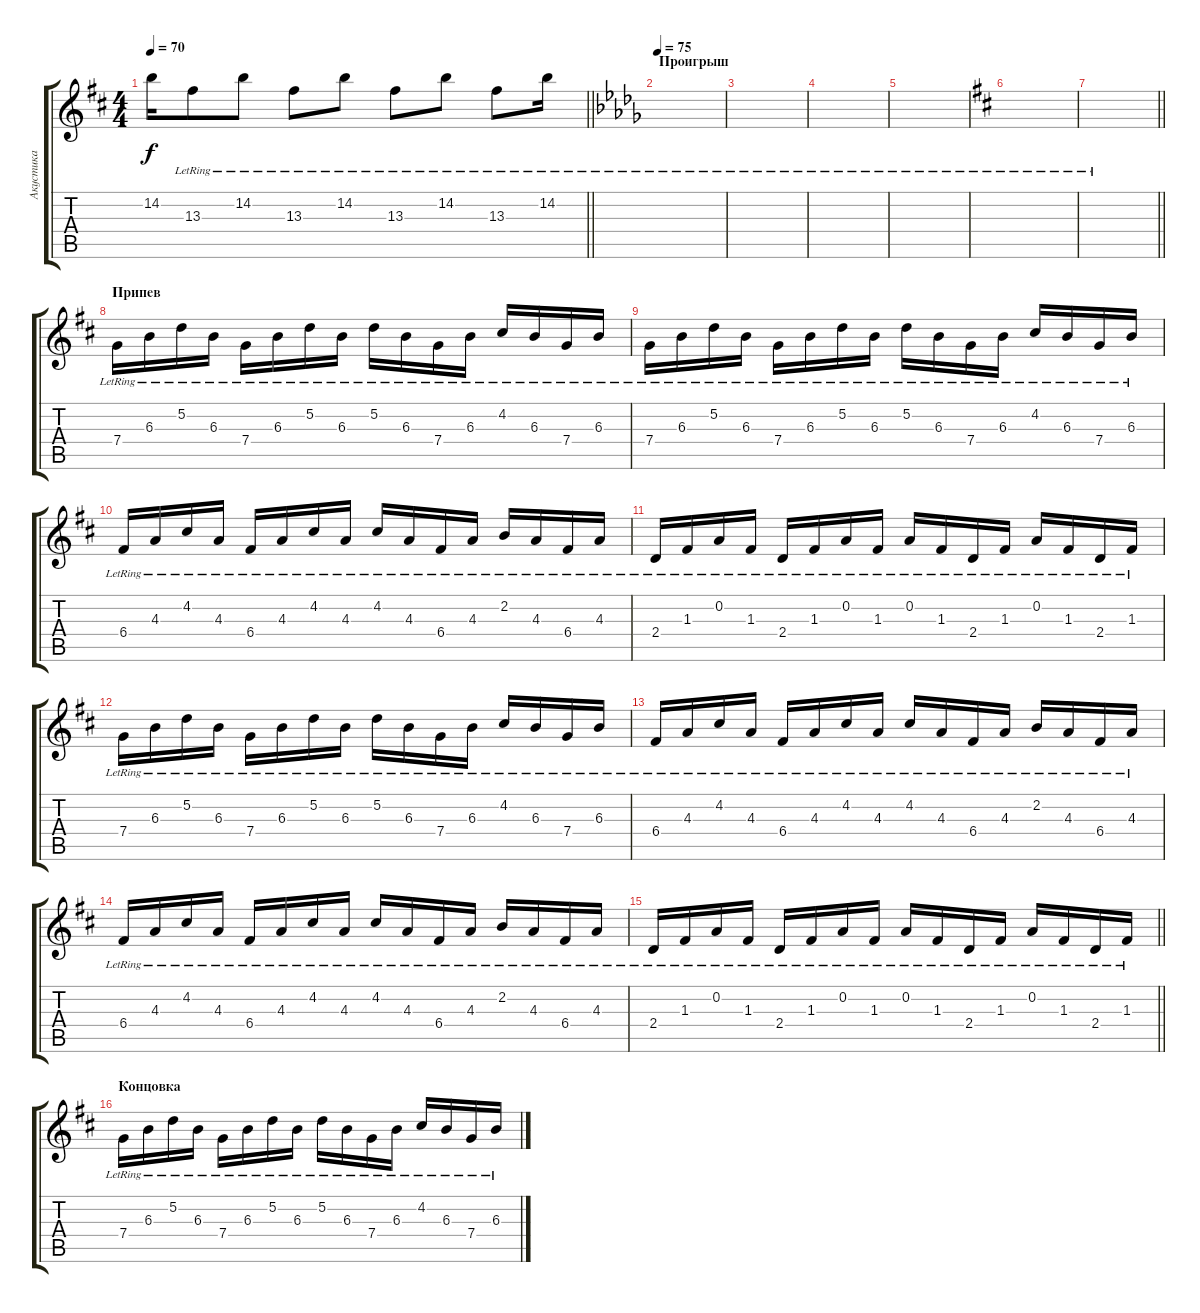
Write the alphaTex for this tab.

\track ("Акустика" "Акустика") {instrument electricguitarjazz}
\staff {score tabs}
\tuning (D4 A3 F3 C3 G2 C2) {hide}
\ts (4 4)
\tempo 70
\clef g2
\barLineRight lightlight
\ks bminor
14.2{t}.16{dy f} 13.3{lr}.8 14.2{lr}.8 13.3{lr}.8 14.2{lr}.8 13.3{lr}.8 14.2{lr}.8 13.3{lr}.8 14.2{lr}.16 |
\section ("" "Проигрыш")
\tempo 75
\ks bbminor
|
|
|
|
\ks bminor
|
\barLineRight lightlight
|
\section ("" "Припев")
7.4{lr}.16 6.3{lr}.16 5.2{lr}.16 6.3{lr}.16 7.4{lr}.16 6.3{lr}.16 5.2{lr}.16 6.3{lr}.16 5.2{lr}.16 6.3{lr}.16 7.4{lr}.16 6.3{lr}.16 4.2{lr}.16 6.3{lr}.16 7.4{lr}.16 6.3{lr}.16 |
7.4{lr}.16 6.3{lr}.16 5.2{lr}.16 6.3{lr}.16 7.4{lr}.16 6.3{lr}.16 5.2{lr}.16 6.3{lr}.16 5.2{lr}.16 6.3{lr}.16 7.4{lr}.16 6.3{lr}.16 4.2{lr}.16 6.3{lr}.16 7.4{lr}.16 6.3{lr}.16 |
6.4{lr}.16 4.3{lr}.16 4.2{lr}.16 4.3{lr}.16 6.4{lr}.16 4.3{lr}.16 4.2{lr}.16 4.3{lr}.16 4.2{lr}.16 4.3{lr}.16 6.4{lr}.16 4.3{lr}.16 2.2{lr}.16 4.3{lr}.16 6.4{lr}.16 4.3{lr}.16 |
2.4{lr}.16 1.3{lr}.16 0.2{lr}.16 1.3{lr}.16 2.4{lr}.16 1.3{lr}.16 0.2{lr}.16 1.3{lr}.16 0.2{lr}.16 1.3{lr}.16 2.4{lr}.16 1.3{lr}.16 0.2{lr}.16 1.3{lr}.16 2.4{lr}.16 1.3{lr}.16 |
7.4{lr}.16 6.3{lr}.16 5.2{lr}.16 6.3{lr}.16 7.4{lr}.16 6.3{lr}.16 5.2{lr}.16 6.3{lr}.16 5.2{lr}.16 6.3{lr}.16 7.4{lr}.16 6.3{lr}.16 4.2{lr}.16 6.3{lr}.16 7.4{lr}.16 6.3{lr}.16 |
6.4{lr}.16 4.3{lr}.16 4.2{lr}.16 4.3{lr}.16 6.4{lr}.16 4.3{lr}.16 4.2{lr}.16 4.3{lr}.16 4.2{lr}.16 4.3{lr}.16 6.4{lr}.16 4.3{lr}.16 2.2{lr}.16 4.3{lr}.16 6.4{lr}.16 4.3{lr}.16 |
6.4{lr}.16 4.3{lr}.16 4.2{lr}.16 4.3{lr}.16 6.4{lr}.16 4.3{lr}.16 4.2{lr}.16 4.3{lr}.16 4.2{lr}.16 4.3{lr}.16 6.4{lr}.16 4.3{lr}.16 2.2{lr}.16 4.3{lr}.16 6.4{lr}.16 4.3{lr}.16 |
\barLineRight lightlight
2.4{lr}.16 1.3{lr}.16 0.2{lr}.16 1.3{lr}.16 2.4{lr}.16 1.3{lr}.16 0.2{lr}.16 1.3{lr}.16 0.2{lr}.16 1.3{lr}.16 2.4{lr}.16 1.3{lr}.16 0.2{lr}.16 1.3{lr}.16 2.4{lr}.16 1.3{lr}.16 |
\section ("" "Концовка")
7.4{lr}.16 6.3{lr}.16 5.2{lr}.16 6.3{lr}.16 7.4{lr}.16 6.3{lr}.16 5.2{lr}.16 6.3{lr}.16 5.2{lr}.16 6.3{lr}.16 7.4{lr}.16 6.3{lr}.16 4.2{lr}.16 6.3{lr}.16 7.4{lr}.16 6.3{lr}.16
